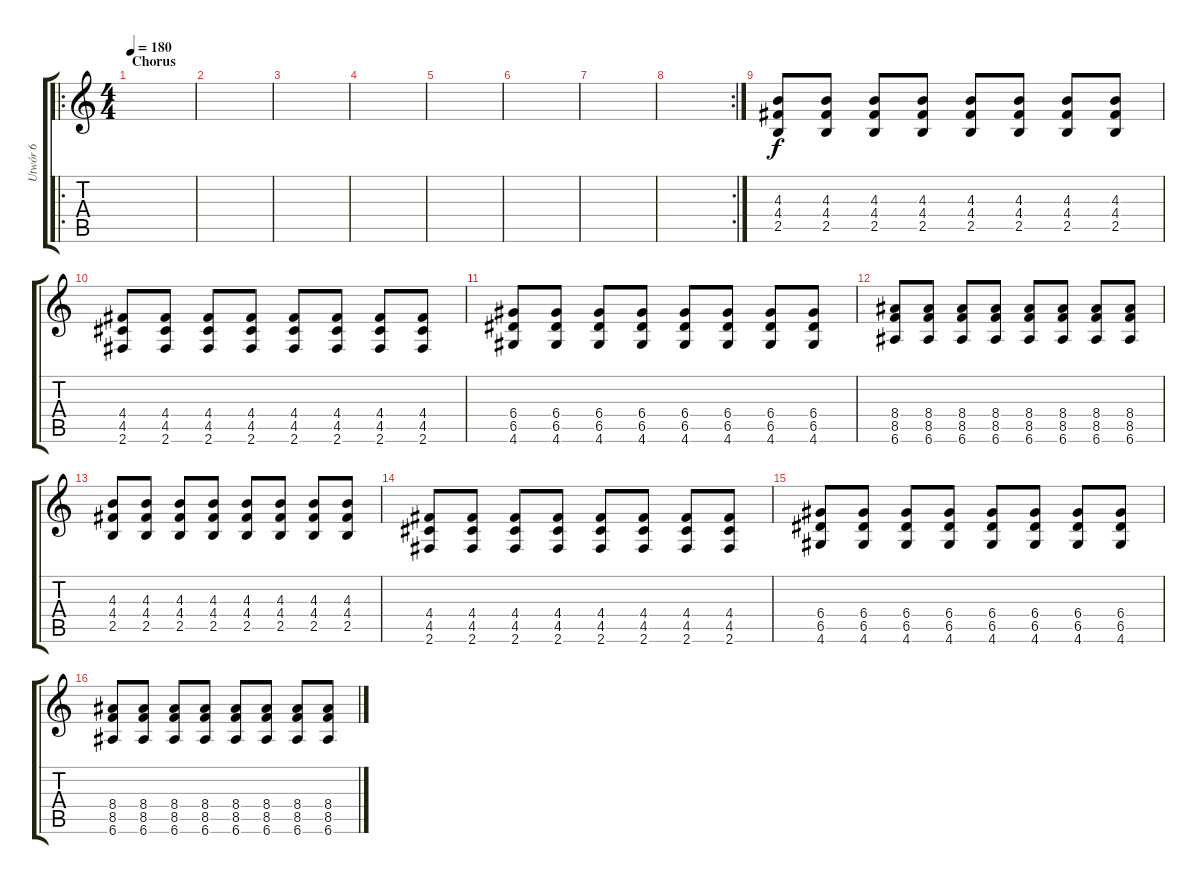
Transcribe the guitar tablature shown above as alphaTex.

\track ("Utwór 6" "Utwór 6") {instrument overdrivenguitar}
\staff {score tabs}
\tuning (E4 B3 G3 D3 A2 E2) {hide}
\ro
\ts (4 4)
\section ("" "Chorus")
\tempo 180
\clef g2
\ks c
|
|
|
|
|
|
|
\rc 2
|
(4.3 4.4 2.5).8 (4.3 4.4 2.5).8 (4.3 4.4 2.5).8 (4.3 4.4 2.5).8 (4.3 4.4 2.5).8 (4.3 4.4 2.5).8 (4.3 4.4 2.5).8 (4.3 4.4 2.5).8 |
(4.4 4.5 2.6).8 (4.4 4.5 2.6).8 (4.4 4.5 2.6).8 (4.4 4.5 2.6).8 (4.4 4.5 2.6).8 (4.4 4.5 2.6).8 (4.4 4.5 2.6).8 (4.4 4.5 2.6).8 |
(6.4 6.5 4.6).8 (6.4 6.5 4.6).8 (6.4 6.5 4.6).8 (6.4 6.5 4.6).8 (6.4 6.5 4.6).8 (6.4 6.5 4.6).8 (6.4 6.5 4.6).8 (6.4 6.5 4.6).8 |
(8.4 8.5 6.6).8 (8.4 8.5 6.6).8 (8.4 8.5 6.6).8 (8.4 8.5 6.6).8 (8.4 8.5 6.6).8 (8.4 8.5 6.6).8 (8.4 8.5 6.6).8 (8.4 8.5 6.6).8 |
(4.3 4.4 2.5).8 (4.3 4.4 2.5).8 (4.3 4.4 2.5).8 (4.3 4.4 2.5).8 (4.3 4.4 2.5).8 (4.3 4.4 2.5).8 (4.3 4.4 2.5).8 (4.3 4.4 2.5).8 |
(4.4 4.5 2.6).8 (4.4 4.5 2.6).8 (4.4 4.5 2.6).8 (4.4 4.5 2.6).8 (4.4 4.5 2.6).8 (4.4 4.5 2.6).8 (4.4 4.5 2.6).8 (4.4 4.5 2.6).8 |
(6.4 6.5 4.6).8 (6.4 6.5 4.6).8 (6.4 6.5 4.6).8 (6.4 6.5 4.6).8 (6.4 6.5 4.6).8 (6.4 6.5 4.6).8 (6.4 6.5 4.6).8 (6.4 6.5 4.6).8 |
(8.4 8.5 6.6).8 (8.4 8.5 6.6).8 (8.4 8.5 6.6).8 (8.4 8.5 6.6).8 (8.4 8.5 6.6).8 (8.4 8.5 6.6).8 (8.4 8.5 6.6).8 (8.4 8.5 6.6).8
